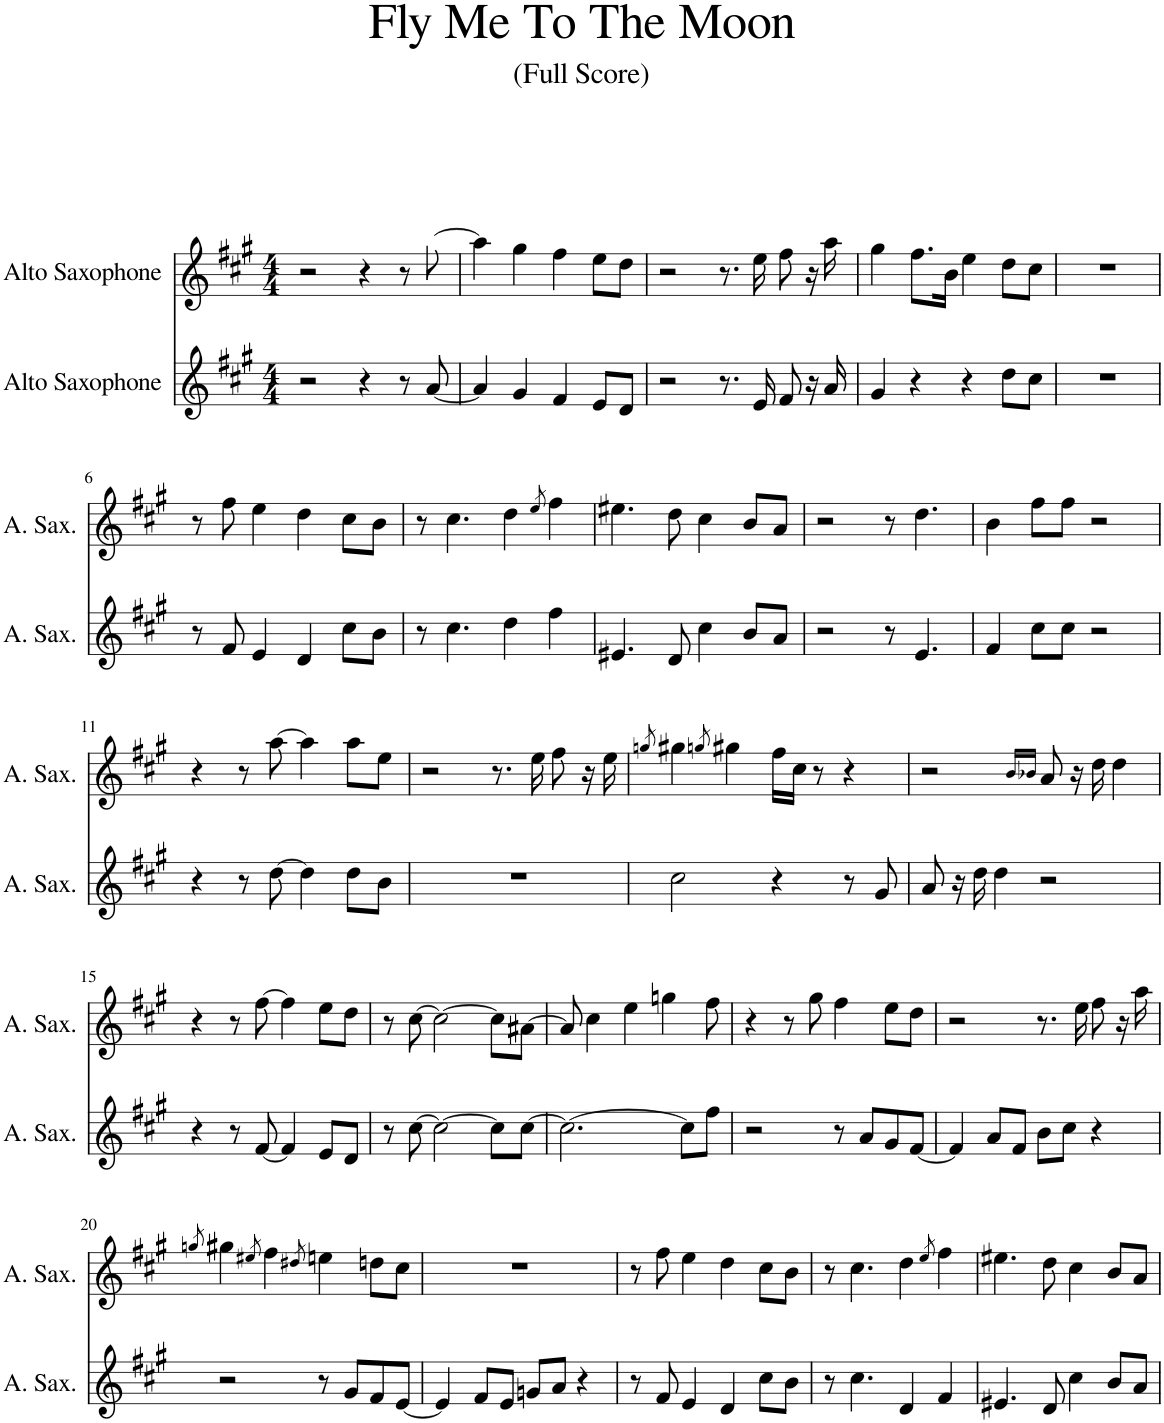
**kern	**kern
*part2	*part1
*staff2	*staff1
*I"Alto Saxophone	*I"Alto Saxophone
*I'A. Sax.	*I'A. Sax.
*clefG2	*clefG2
*Trd5c9	*Trd5c9
*k[f#c#g#]	*k[f#c#g#]
*M4/4	*M4/4
=1	=1
2r	2r
4r	4r
8r	8r
[8a/	[8aa\
=2	=2
4a/]	4aa\]
4g#/	4gg#\
4f#/	4ff#\
8e/L	8ee\L
8d/J	8dd\J
=3	=3
2r	2r
8.r	8.r
16e/	16ee\
8f#/	8ff#\
16r	16r
16a/	16aa\
=4	=4
4g#/	4gg#\
4r	8.ff#\L
.	16b\Jk
4r	4ee\
8dd\L	8dd\L
8cc#\J	8cc#\J
=5	=5
1r	1r
!!LO:LB:g=z
=6	=6
8r	8r
8f#/	8ff#\
4e/	4ee\
4d/	4dd\
8cc#\L	8cc#\L
8b\J	8b\J
=7	=7
8r	8r
4.cc#\	4.cc#\
4dd\	4dd\
.	8qee/
4ff#\	4ff#\
=8	=8
4.e#X/	4.ee#X\
8d/	8dd\
4cc#\	4cc#\
8b/L	8b/L
8a/J	8a/J
=9	=9
2r	2r
8r	8r
4.e/	4.dd\
=10	=10
4f#/	4b\
8cc#\L	8ff#\L
8cc#\J	8ff#\J
2r	2r
!!LO:LB:g=z
=11	=11
4r	4r
8r	8r
[8dd\	[8aa\
4dd\]	4aa\]
8dd\L	8aa\L
8b\J	8ee\J
=12	=12
1r	2r
.	8.r
.	16ee\
.	8ff#\
.	16r
.	16ee\
=13	=13
.	8qggn/
2cc#\	4gg#X\
.	8qggn/
.	4gg#X\
4r	16ff#\LL
.	16cc#\JJ
.	8r
8r	4r
8g#/	.
=14	=14
8a/	2r
16r	.
16dd\	.
4dd\	.
.	16qb/LL
.	16qb-X/JJ
2r	8a/
.	16r
.	16dd\
.	4dd\
!!LO:LB:g=z
=15	=15
4r	4r
8r	8r
[8f#/	[8ff#\
4f#/]	4ff#\]
8e/L	8ee\L
8d/J	8dd\J
=16	=16
8r	8r
[8cc#\	[8cc#\
2cc#\_	2cc#\_
8cc#\L]	8cc#\L]
[8cc#\J	[8a#X\J
=17	=17
2.cc#\_	8a#/]
.	4cc#\
.	4ee\
.	4ggn\
8cc#\L]	.
8ff#\J	8ff#\
=18	=18
2r	4r
.	8r
.	8gg#\
8r	4ff#\
8a/L	.
8g#/	8ee\L
[8f#/J	8dd\J
=19	=19
4f#/]	2r
8a/L	.
8f#/J	.
8b\L	8.r
8cc#\J	.
.	16ee\
4r	8ff#\
.	16r
.	16aa\
!!LO:LB:g=z
=20	=20
.	8qggn/
2r	4gg#X\
.	8qee#X/
.	4ff#\
.	8qdd#X/
8r	4een\
8g#/L	.
8f#/	8ddn\L
[8e/J	8cc#\J
=21	=21
4e/]	1r
8f#/L	.
8e/J	.
8gn/L	.
8a/J	.
4r	.
=22	=22
8r	8r
8f#/	8ff#\
4e/	4ee\
4d/	4dd\
8cc#\L	8cc#\L
8b\J	8b\J
=23	=23
8r	8r
4.cc#\	4.cc#\
4d/	4dd\
.	8qee/
4f#/	4ff#\
=24	=24
4.e#X/	4.ee#X\
8d/	8dd\
4cc#\	4cc#\
8b/L	8b/L
8a/J	8a/J
=	=
*-	*-
